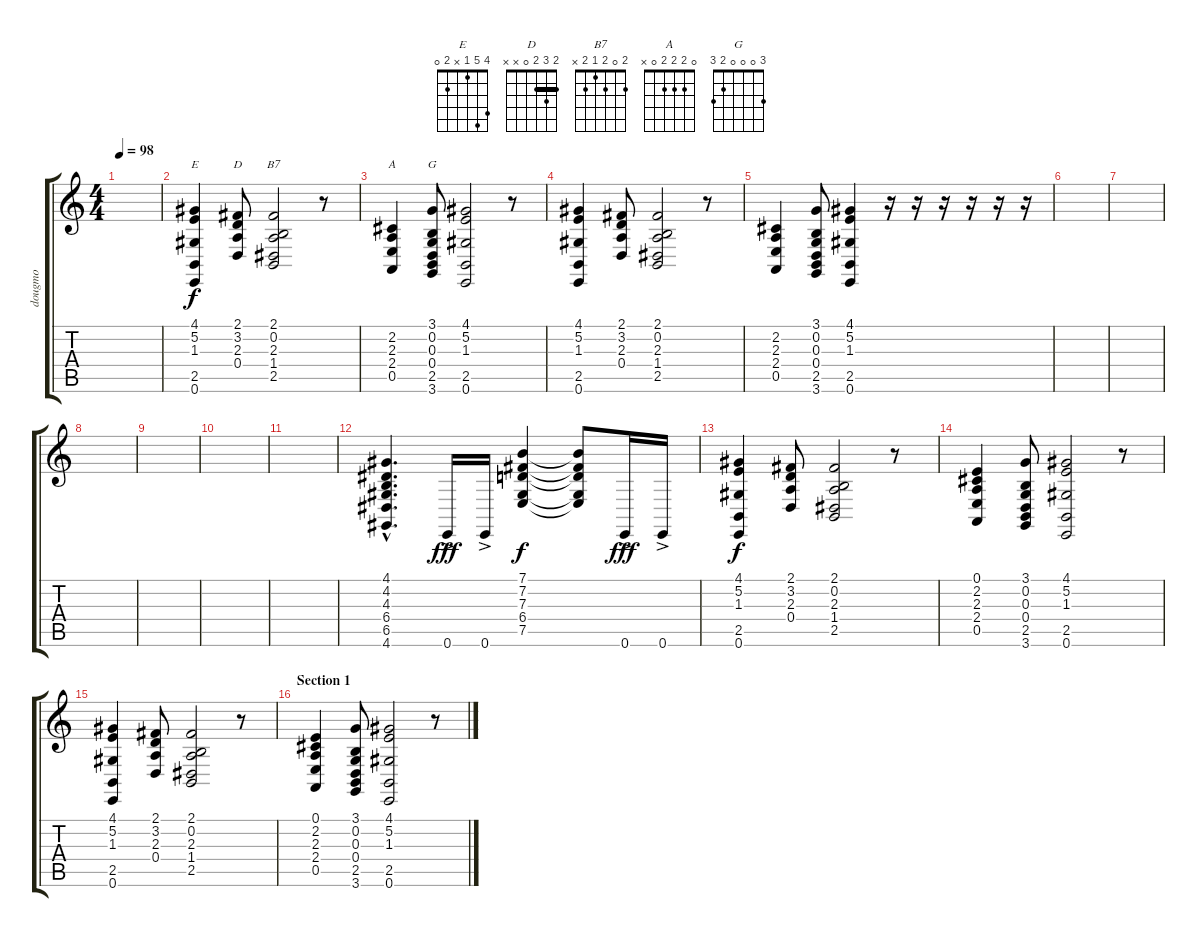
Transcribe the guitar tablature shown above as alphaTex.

\track ("dougmo" "dougmo") {instrument drawbarorgan}
\staff {score tabs}
\tuning (E4 B3 G3 D3 A2 E2) {hide}
\chord ("E" 4 5 1 x 2 0)
\chord ("D" 2 3 2 0 x x) {barre 2}
\chord ("B7" 2 0 2 1 2 x)
\chord ("A" 0 2 2 2 0 x)
\chord ("G" 3 0 0 0 2 3)
\ts (4 4)
\tempo 98
\clef g2
\ks c
|
(4.1 5.2 1.3 2.5 0.6).4{ch "E"} (2.1 3.2 2.3 0.4).8{ch "D"} (2.1 0.2 2.3 1.4 2.5).2{ch "B7"} r.8 |
(2.2 2.3 2.4 0.5).4{ch "A"} (3.1 0.2 0.3 0.4 2.5 3.6).8{ch "G"} (4.1 5.2 1.3 2.5 0.6).2 r.8 |
(4.1 5.2 1.3 2.5 0.6).4 (2.1 3.2 2.3 0.4).8 (2.1 0.2 2.3 1.4 2.5).2 r.8 |
(2.2 2.3 2.4 0.5).4 (3.1 0.2 0.3 0.4 2.5 3.6).8 (4.1 5.2 1.3 2.5 0.6).4 r.16 r.16 r.16 r.16 r.16 r.16 |
|
|
|
|
|
|
(4.1{hac} 4.2{hac} 4.3{hac} 6.4{hac} 6.5{hac} 4.6{hac}).4{d} 0.6{ac}.16{dy fff} 0.6{ac}.16 (7.1 7.2 7.3 6.4 7.5).4{dy f} (7.1{t} 7.2{t} 7.3{t} 6.4{t} 7.5{t}).8 0.6{ac}.16{dy fff} 0.6{ac}.16 |
(4.1 5.2 1.3 2.5 0.6).4{dy f} (2.1 3.2 2.3 0.4).8 (2.1 0.2 2.3 1.4 2.5).2 r.8 |
(0.1 2.2 2.3 2.4 0.5).4 (3.1 0.2 0.3 0.4 2.5 3.6).8 (4.1 5.2 1.3 2.5 0.6).2 r.8 |
(4.1 5.2 1.3 2.5 0.6).4 (2.1 3.2 2.3 0.4).8 (2.1 0.2 2.3 1.4 2.5).2 r.8 |
\section ("" "Section 1")
(0.1 2.2 2.3 2.4 0.5).4 (3.1 0.2 0.3 0.4 2.5 3.6).8 (4.1 5.2 1.3 2.5 0.6).2 r.8
